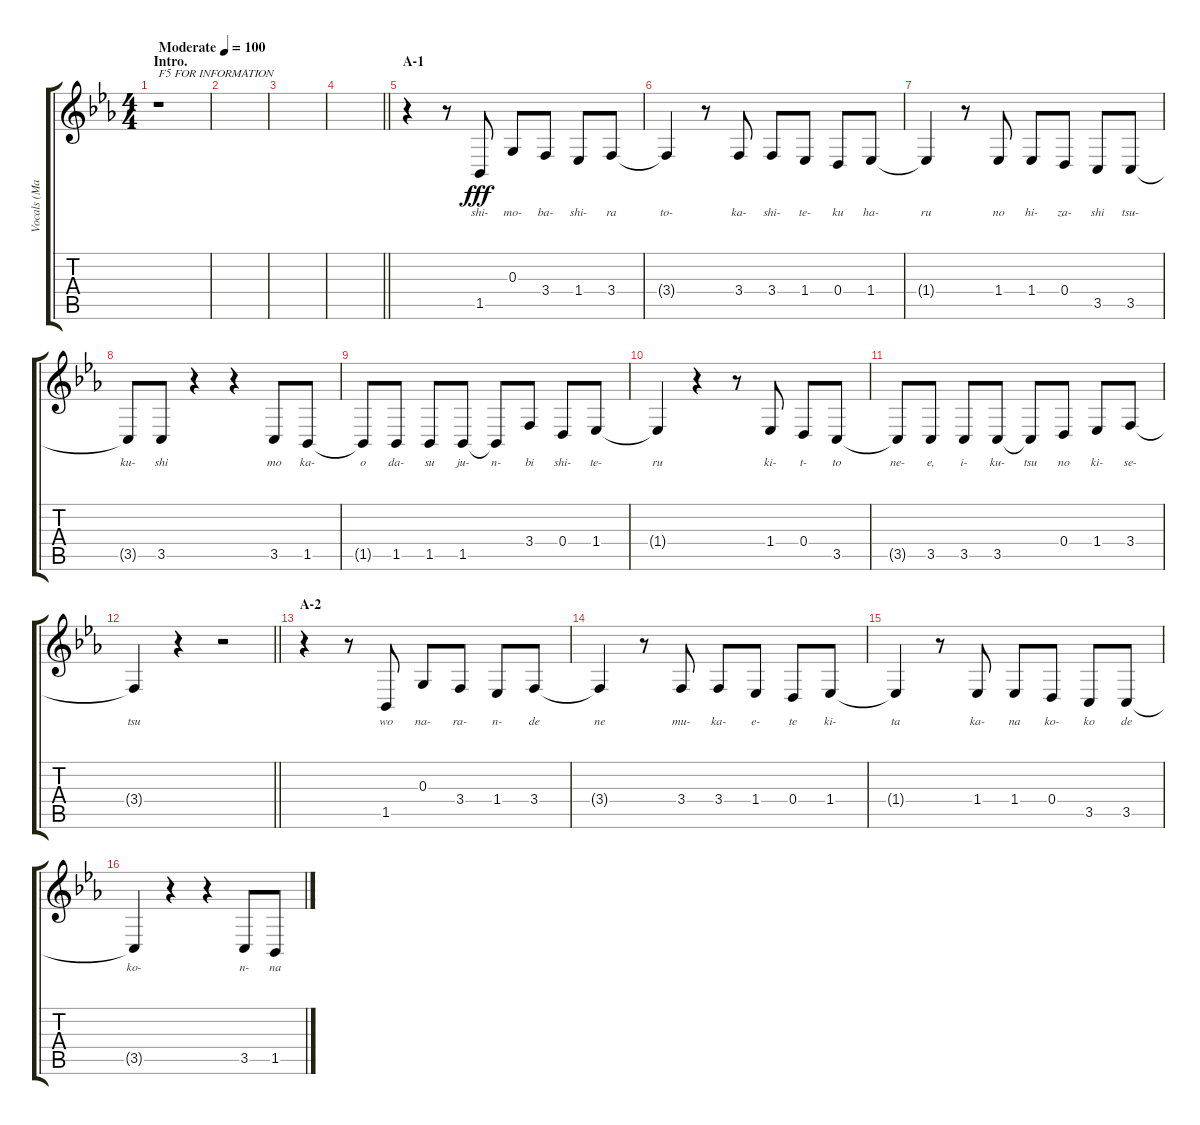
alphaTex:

\track ("Vocals (Manabe Nodoka)" "Vocals (Ma") {instrument altosax}
\staff {score tabs}
\tuning (E4 B3 G3 D3 A2 E2) {hide}
\ts (4 4)
\section ("" "Intro.")
\tempo (100 "Moderate")
\clef g2
\ks eb
r.1{txt "F5 FOR INFORMATION" dy fff instrument altosax} |
|
|
\barLineRight lightlight
|
\section ("" "A-1")
r.4 r.8 1.5.8{lyrics (0 "shi-") lyrics (1 "") lyrics (2 "") lyrics (3 "") lyrics (4 "")} 0.3.8{lyrics (0 "mo-") lyrics (1 "") lyrics (2 "") lyrics (3 "") lyrics (4 "")} 3.4.8{lyrics (0 "ba-") lyrics (1 "") lyrics (2 "") lyrics (3 "") lyrics (4 "")} 1.4.8{lyrics (0 "shi-") lyrics (1 "") lyrics (2 "") lyrics (3 "") lyrics (4 "")} 3.4.8{lyrics (0 "ra") lyrics (1 "") lyrics (2 "") lyrics (3 "") lyrics (4 "")} |
3.4{t}.4{lyrics (0 "to-") lyrics (1 "") lyrics (2 "") lyrics (3 "") lyrics (4 "")} r.8 3.4.8{lyrics (0 "ka-") lyrics (1 "") lyrics (2 "") lyrics (3 "") lyrics (4 "")} 3.4.8{lyrics (0 "shi-") lyrics (1 "") lyrics (2 "") lyrics (3 "") lyrics (4 "")} 1.4.8{lyrics (0 "te-") lyrics (1 "") lyrics (2 "") lyrics (3 "") lyrics (4 "")} 0.4.8{lyrics (0 "ku") lyrics (1 "") lyrics (2 "") lyrics (3 "") lyrics (4 "")} 1.4.8{lyrics (0 "ha-") lyrics (1 "") lyrics (2 "") lyrics (3 "") lyrics (4 "")} |
1.4{t}.4{lyrics (0 "ru") lyrics (1 "") lyrics (2 "") lyrics (3 "") lyrics (4 "")} r.8 1.4.8{lyrics (0 "no") lyrics (1 "") lyrics (2 "") lyrics (3 "") lyrics (4 "")} 1.4.8{lyrics (0 "hi-") lyrics (1 "") lyrics (2 "") lyrics (3 "") lyrics (4 "")} 0.4.8{lyrics (0 "za-") lyrics (1 "") lyrics (2 "") lyrics (3 "") lyrics (4 "")} 3.5.8{lyrics (0 "shi") lyrics (1 "") lyrics (2 "") lyrics (3 "") lyrics (4 "")} 3.5.8{lyrics (0 "tsu-") lyrics (1 "") lyrics (2 "") lyrics (3 "") lyrics (4 "")} |
3.5{t}.8{lyrics (0 "ku-") lyrics (1 "") lyrics (2 "") lyrics (3 "") lyrics (4 "")} 3.5.8{lyrics (0 "shi") lyrics (1 "") lyrics (2 "") lyrics (3 "") lyrics (4 "")} r.4 r.4 3.5.8{lyrics (0 "mo") lyrics (1 "") lyrics (2 "") lyrics (3 "") lyrics (4 "")} 1.5.8{lyrics (0 "ka-") lyrics (1 "") lyrics (2 "") lyrics (3 "") lyrics (4 "")} |
1.5{t}.8{lyrics (0 "o") lyrics (1 "") lyrics (2 "") lyrics (3 "") lyrics (4 "")} 1.5.8{lyrics (0 "da-") lyrics (1 "") lyrics (2 "") lyrics (3 "") lyrics (4 "")} 1.5.8{lyrics (0 "su") lyrics (1 "") lyrics (2 "") lyrics (3 "") lyrics (4 "")} 1.5.8{lyrics (0 "ju-") lyrics (1 "") lyrics (2 "") lyrics (3 "") lyrics (4 "")} 1.5{t}.8{lyrics (0 "n-") lyrics (1 "") lyrics (2 "") lyrics (3 "") lyrics (4 "")} 3.4.8{lyrics (0 "bi") lyrics (1 "") lyrics (2 "") lyrics (3 "") lyrics (4 "")} 0.4.8{lyrics (0 "shi-") lyrics (1 "") lyrics (2 "") lyrics (3 "") lyrics (4 "")} 1.4.8{lyrics (0 "te-") lyrics (1 "") lyrics (2 "") lyrics (3 "") lyrics (4 "")} |
1.4{t}.4{lyrics (0 "ru") lyrics (1 "") lyrics (2 "") lyrics (3 "") lyrics (4 "")} r.4 r.8 1.4.8{lyrics (0 "ki-") lyrics (1 "") lyrics (2 "") lyrics (3 "") lyrics (4 "")} 0.4.8{lyrics (0 "t-") lyrics (1 "") lyrics (2 "") lyrics (3 "") lyrics (4 "")} 3.5.8{lyrics (0 "to") lyrics (1 "") lyrics (2 "") lyrics (3 "") lyrics (4 "")} |
3.5{t}.8{lyrics (0 "ne-") lyrics (1 "") lyrics (2 "") lyrics (3 "") lyrics (4 "")} 3.5.8{lyrics (0 "e,") lyrics (1 "") lyrics (2 "") lyrics (3 "") lyrics (4 "")} 3.5.8{lyrics (0 "i-") lyrics (1 "") lyrics (2 "") lyrics (3 "") lyrics (4 "")} 3.5.8{lyrics (0 "ku-") lyrics (1 "") lyrics (2 "") lyrics (3 "") lyrics (4 "")} 3.5{t}.8{lyrics (0 "tsu") lyrics (1 "") lyrics (2 "") lyrics (3 "") lyrics (4 "")} 0.4.8{lyrics (0 "no") lyrics (1 "") lyrics (2 "") lyrics (3 "") lyrics (4 "")} 1.4.8{lyrics (0 "ki-") lyrics (1 "") lyrics (2 "") lyrics (3 "") lyrics (4 "")} 3.4.8{lyrics (0 "se-") lyrics (1 "") lyrics (2 "") lyrics (3 "") lyrics (4 "")} |
\barLineRight lightlight
3.4{t}.4{lyrics (0 "tsu") lyrics (1 "") lyrics (2 "") lyrics (3 "") lyrics (4 "")} r.4 r.2 |
\section ("" "A-2")
r.4 r.8 1.5.8{lyrics (0 "wo") lyrics (1 "") lyrics (2 "") lyrics (3 "") lyrics (4 "")} 0.3.8{lyrics (0 "na-") lyrics (1 "") lyrics (2 "") lyrics (3 "") lyrics (4 "")} 3.4.8{lyrics (0 "ra-") lyrics (1 "") lyrics (2 "") lyrics (3 "") lyrics (4 "")} 1.4.8{lyrics (0 "n-") lyrics (1 "") lyrics (2 "") lyrics (3 "") lyrics (4 "")} 3.4.8{lyrics (0 "de") lyrics (1 "") lyrics (2 "") lyrics (3 "") lyrics (4 "")} |
3.4{t}.4{lyrics (0 "ne") lyrics (1 "") lyrics (2 "") lyrics (3 "") lyrics (4 "")} r.8 3.4.8{lyrics (0 "mu-") lyrics (1 "") lyrics (2 "") lyrics (3 "") lyrics (4 "")} 3.4.8{lyrics (0 "ka-") lyrics (1 "") lyrics (2 "") lyrics (3 "") lyrics (4 "")} 1.4.8{lyrics (0 "e-") lyrics (1 "") lyrics (2 "") lyrics (3 "") lyrics (4 "")} 0.4.8{lyrics (0 "te") lyrics (1 "") lyrics (2 "") lyrics (3 "") lyrics (4 "")} 1.4.8{lyrics (0 "ki-") lyrics (1 "") lyrics (2 "") lyrics (3 "") lyrics (4 "")} |
1.4{t}.4{lyrics (0 "ta") lyrics (1 "") lyrics (2 "") lyrics (3 "") lyrics (4 "")} r.8 1.4.8{lyrics (0 "ka-") lyrics (1 "") lyrics (2 "") lyrics (3 "") lyrics (4 "")} 1.4.8{lyrics (0 "na") lyrics (1 "") lyrics (2 "") lyrics (3 "") lyrics (4 "")} 0.4.8{lyrics (0 "ko-") lyrics (1 "") lyrics (2 "") lyrics (3 "") lyrics (4 "")} 3.5.8{lyrics (0 "ko") lyrics (1 "") lyrics (2 "") lyrics (3 "") lyrics (4 "")} 3.5.8{lyrics (0 "de") lyrics (1 "") lyrics (2 "") lyrics (3 "") lyrics (4 "")} |
3.5{t}.4{lyrics (0 "ko-") lyrics (1 "") lyrics (2 "") lyrics (3 "") lyrics (4 "")} r.4 r.4 3.5.8{lyrics (0 "n-") lyrics (1 "") lyrics (2 "") lyrics (3 "") lyrics (4 "")} 1.5.8{lyrics (0 "na") lyrics (1 "") lyrics (2 "") lyrics (3 "") lyrics (4 "")}
